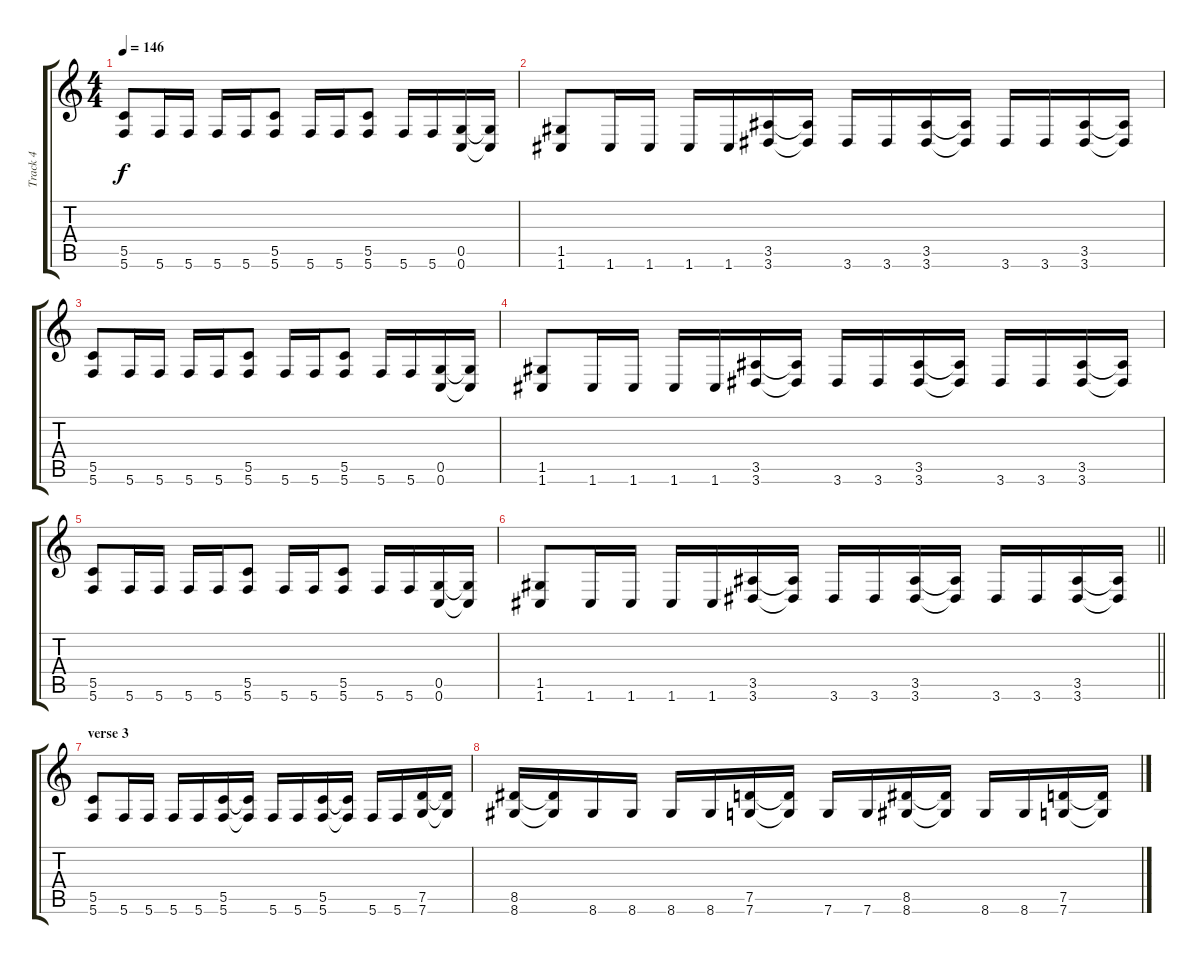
\track ("Track 4" "Track 4") {instrument distortionguitar}
\staff {score tabs}
\tuning (D4 A3 F3 C3 G2 C2) {hide}
\ts (4 4)
\tempo 146
\clef g2
\ks c
(5.5 5.6).8{dy f} 5.6.16 5.6.16 5.6.16 5.6.16 (5.5 5.6).8 5.6.16 5.6.16 (5.5 5.6).8 5.6.16 5.6.16 (0.5 0.6).16 (0.5{t} 0.6{t}).16 |
(1.5 1.6).8 1.6.16 1.6.16 1.6.16 1.6.16 (3.5 3.6).16 (3.5{t} 3.6{t}).16 3.6.16 3.6.16 (3.5 3.6).16 (3.5{t} 3.6{t}).16 3.6.16 3.6.16 (3.5 3.6).16 (3.5{t} 3.6{t}).16 |
(5.5 5.6).8 5.6.16 5.6.16 5.6.16 5.6.16 (5.5 5.6).8 5.6.16 5.6.16 (5.5 5.6).8 5.6.16 5.6.16 (0.5 0.6).16 (0.5{t} 0.6{t}).16 |
(1.5 1.6).8 1.6.16 1.6.16 1.6.16 1.6.16 (3.5 3.6).16 (3.5{t} 3.6{t}).16 3.6.16 3.6.16 (3.5 3.6).16 (3.5{t} 3.6{t}).16 3.6.16 3.6.16 (3.5 3.6).16 (3.5{t} 3.6{t}).16 |
(5.5 5.6).8 5.6.16 5.6.16 5.6.16 5.6.16 (5.5 5.6).8 5.6.16 5.6.16 (5.5 5.6).8 5.6.16 5.6.16 (0.5 0.6).16 (0.5{t} 0.6{t}).16 |
\barLineRight lightlight
(1.5 1.6).8 1.6.16 1.6.16 1.6.16 1.6.16 (3.5 3.6).16 (3.5{t} 3.6{t}).16 3.6.16 3.6.16 (3.5 3.6).16 (3.5{t} 3.6{t}).16 3.6.16 3.6.16 (3.5 3.6).16 (3.5{t} 3.6{t}).16 |
\section ("" "verse 3")
(5.5 5.6).8 5.6.16 5.6.16 5.6.16 5.6.16 (5.5 5.6).16 (5.5{t} 5.6{t}).16 5.6.16 5.6.16 (5.5 5.6).16 (5.5{t} 5.6{t}).16 5.6.16 5.6.16 (7.5 7.6).16 (7.5{t} 7.6{t}).16 |
(8.5 8.6).16 (8.5{t} 8.6{t}).16 8.6.16 8.6.16 8.6.16 8.6.16 (7.5 7.6).16 (7.5{t} 7.6{t}).16 7.6.16 7.6.16 (8.5 8.6).16 (8.5{t} 8.6{t}).16 8.6.16 8.6.16 (7.5 7.6).16 (7.5{t} 7.6{t}).16
